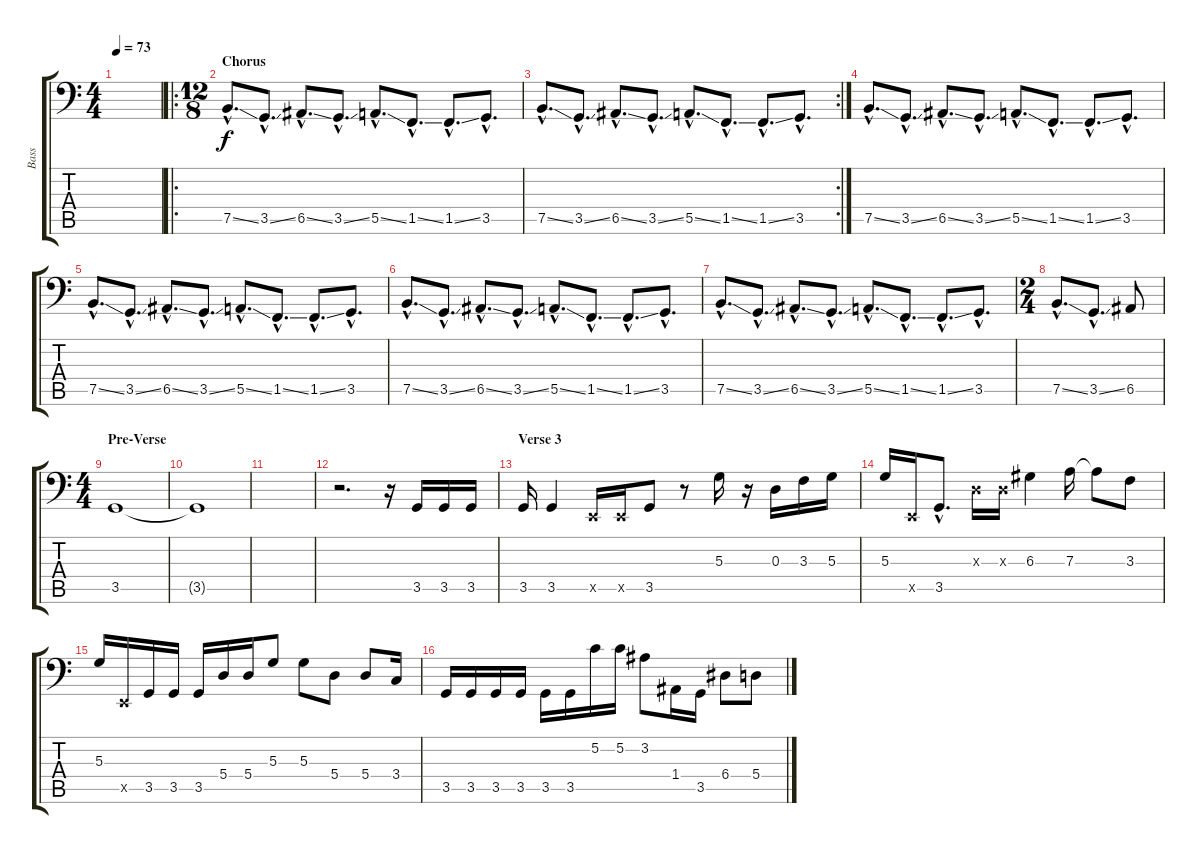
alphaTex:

\track ("Bass" "Bass") {instrument electricbassfinger}
\staff {score tabs}
\tuning (C3 G2 D2 A1 E1 B0) {hide}
\ts (4 4)
\tempo 73
\clef f4
\ks c
|
\ro
\ts (12 8)
\section ("" "Chorus")
7.5{ss hac}.8{d} 3.5{ss hac}.8{d} 6.5{ss hac}.8{d} 3.5{ss hac}.8{d} 5.5{ss hac}.8{d} 1.5{ss hac}.8{d} 1.5{ss hac}.8{d} 3.5{hac}.8{d} |
\rc 2
7.5{ss hac}.8{d} 3.5{ss hac}.8{d} 6.5{ss hac}.8{d} 3.5{ss hac}.8{d} 5.5{ss hac}.8{d} 1.5{ss hac}.8{d} 1.5{ss hac}.8{d} 3.5{hac}.8{d} |
7.5{ss hac}.8{d} 3.5{ss hac}.8{d} 6.5{ss hac}.8{d} 3.5{ss hac}.8{d} 5.5{ss hac}.8{d} 1.5{ss hac}.8{d} 1.5{ss hac}.8{d} 3.5{hac}.8{d} |
7.5{ss hac}.8{d} 3.5{ss hac}.8{d} 6.5{ss hac}.8{d} 3.5{ss hac}.8{d} 5.5{ss hac}.8{d} 1.5{ss hac}.8{d} 1.5{ss hac}.8{d} 3.5{hac}.8{d} |
7.5{ss hac}.8{d} 3.5{ss hac}.8{d} 6.5{ss hac}.8{d} 3.5{ss hac}.8{d} 5.5{ss hac}.8{d} 1.5{ss hac}.8{d} 1.5{ss hac}.8{d} 3.5{hac}.8{d} |
7.5{ss hac}.8{d} 3.5{ss hac}.8{d} 6.5{ss hac}.8{d} 3.5{ss hac}.8{d} 5.5{ss hac}.8{d} 1.5{ss hac}.8{d} 1.5{ss hac}.8{d} 3.5{hac}.8{d} |
\ts (2 4)
7.5{ss hac}.8{d} 3.5{ss hac}.8{d} 6.5.8 |
\ts (4 4)
\section ("" "Pre-Verse")
3.5.1 |
3.5{t}.1 |
|
r.2{d} r.16 3.5.16 3.5.16 3.5.16 |
\section ("" "Verse 3")
3.5.16 3.5.4 0.5{x}.16 0.5{x}.16 3.5.8 r.8 5.3.16 r.16 0.3.16 3.3.16 5.3.16 |
5.3.16 0.5{x}.16 3.5{hac}.8{d} 0.3{x}.16 0.3{x}.16 6.3.4 7.3.16 7.3{t}.8 3.3.8 |
5.3.16 0.5{x}.16 3.5.16 3.5.16 3.5.16 5.4.16 5.4.16 5.3.8 5.3.8 5.4.8 5.4.8 3.4.16 |
3.5.16 3.5.16 3.5.16 3.5.16 3.5.16 3.5.16 5.2.16 5.2.16 3.2.8 1.4.16 3.5.16 6.4.8 5.4.8
